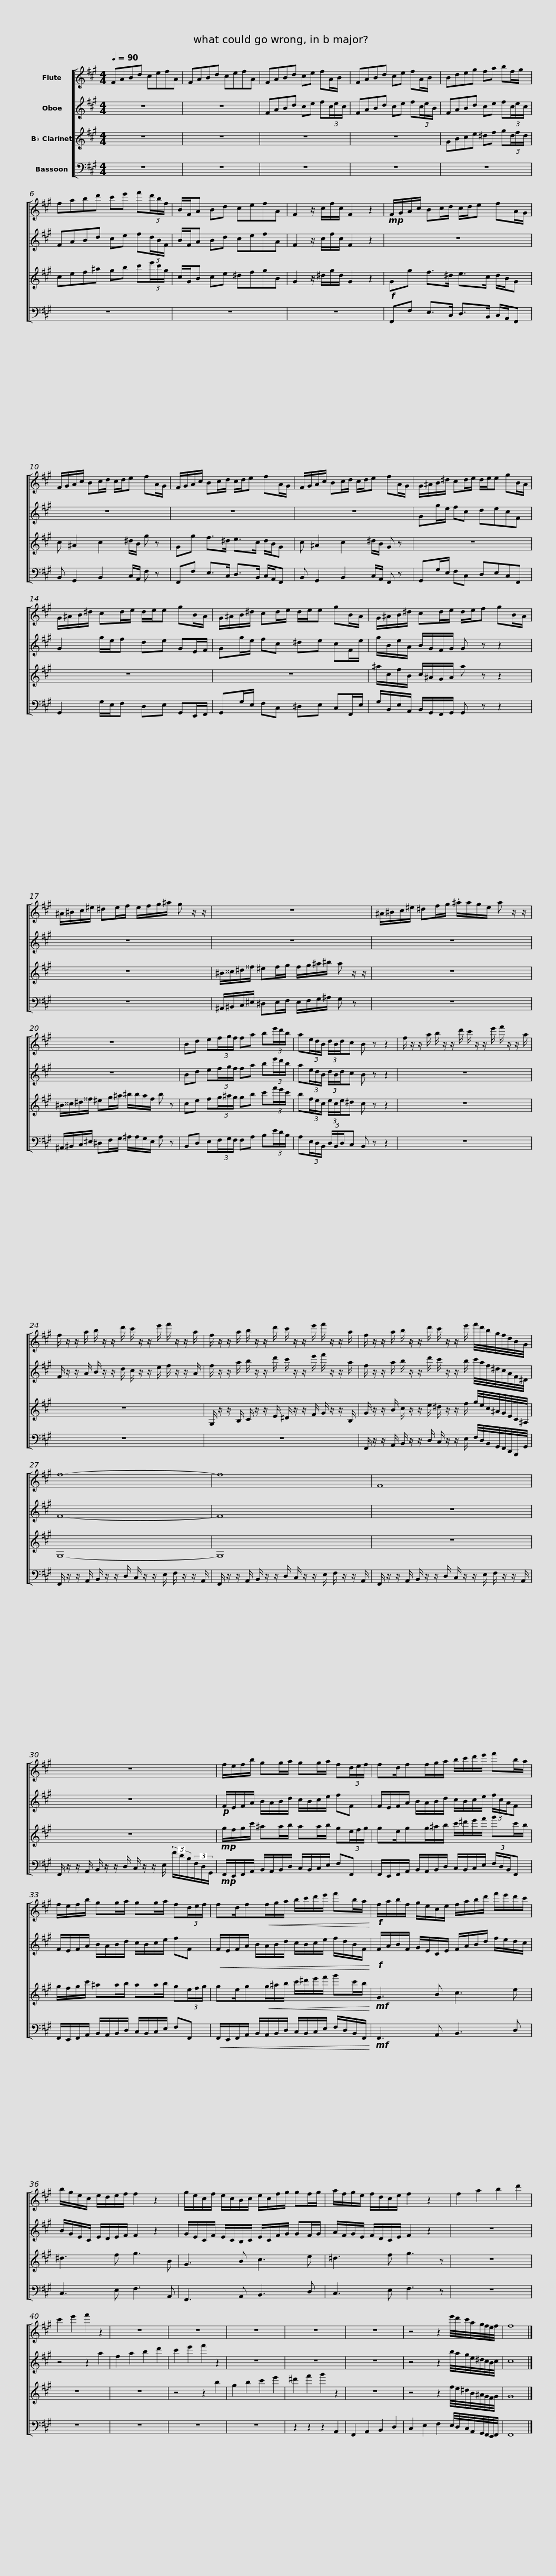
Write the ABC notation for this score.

X:1
%%score [ 1 2 3 4 ]
L:1/8
Q:1/4=90
M:4/4
I:linebreak $
K:A
V:1 treble
V:2 treble
V:3 treble transpose=-2
V:4 bass
V:1
 FABd cefA | FABd cefA | FABd ce fA/B/ | FABd ce fA/B/ |$ Bdeg fa bf/g/ | %5
 fabd' c'e' f'(3d'/b/f/ | B/F/A Bd cefA | F2 z/ c/f/c/ F2 z2 |$!mp! F/G/A/c/ Bc/d/ c/d/e fA/G/ | F/G/A/c/ Bc/d/ c/d/e fA/G/ | %10
 F/G/A/c/ Bc/d/ c/d/e fA/G/ |$ F/G/A/c/ Bc/d/ c/d/e fA/G/ | G/^A/B/^d/ cd/e/ d/e/e gB/A/ | G/^A/B/^d/ cd/e/ d/e/e gB/A/ |$ G/^A/B/^d/ cd/e/ d/e/e gB/A/ | %15
 G/^A/B/^d/ cd/e/ d/e/f gB/A/ |$ ^A/^B/c/^e/ ^de/f/ e/f/g/^a/ g z/ z/ | z8 |$ ^A/^B/c/^e/ ^df/g/ .^a/a/g/e/ a z/ z/ | z8 |$ %20
 Bd e(3f/g/f/ fa b(3e'/d'/b/ | a(3e/d/B/ (3d/B/d/c B z z2 | f/ z/ z/ a/ b/ z/ z/ d'/ c'/ z/ z/ e'/ f'/ z/ z/ a/ |$ f/ z/ z/ a/ b/ z/ z/ d'/ c'/ z/ z/ e'/ f'/ z/ z/ a/ | f/ z/ z/ a/ b/ z/ z/ d'/ c'/ z/ z/ e'/ f'/ z/ z/ a/ |$ %25
 f/ z/ z/ a/ b/ z/ z/ d'/ c'/ z/ z/ e'/ f'/4d'/4b/4g/4f/4d/4B/4G/4 | f8- |$ f8 | F8 |$ z8 | %30
 f/e/f/b/ gg/a/ gg/a/ f(3d/e/f/ |$ fd/ff/g/a/ b/c'/d'/e'/ f'b/a/ | f/e/f/b/ gg/a/ gg/a/ f(3d/e/f/ |$ fd/f!<(!f/g/a/ b/c'/d'/e'/ f'b/a/!<)! |!f! f/a/b/f/ g/e/c/e/ f/a/b/d'/ f'/e'/d'/c'/ |$ %35
 b/g/e/c/ e/d/e/f/ f2 z2 | g/e/c/f/ e/c/B/c/ e/c/f/g/ gf/g/ | a/f/g/e/ f/d/c/e/ f2 z2 | f2 a2 b2 d'2 |$ c'2 e'2 f'2 z2 | %40
 z8 | z8 | z8 | z8 | z8 | %45
 z4 z2 e'/4d'/4c'/4a/4g/4f/4e/4f/4 |$ f8 |] %47
V:2
 z8 | z8 | FABd ce f(3c/e/c/ | FABd ce f(3c/e/B/ |$ FABd ce f(3c/e/c/ | %5
 FABd ce f(3d/B/F/ | B/F/A Bd cefA | F2 z/ c/f/c/ F2 z2 |$ z8 | z8 | %10
 z8 |$ z8 | Gg/e/ fc decF | G2 g/e/f de GE/F/ |$ Gg/e/ fc ^de cF/e/ | %15
 g/B/e/A/ B/G/F/G/ G z z2 |$ z8 | z8 |$ z8 | z8 |$ %20
 Bd e(3f/g/f/ fa b(3e'/d'/b/ | a(3e/d/B/ (3d/B/d/c B z z2 | z8 |$ F/ z/ z/ A/ B/ z/ z/ d/ c/ z/ z/ e/ f/ z/ z/ A/ | f/ z/ z/ a/ b/ z/ z/ d'/ c'/ z/ z/ e'/ f'/ z/ z/ a/ |$ %25
 f/ z/ z/ a/ b/ z/ z/ d'/ c'/ z/ z/ b/ c'/4a/4f/4^d/4c/4A/4F/4^D/4 | F8- |$ F8 | z8 |$ z8 | %30
!p! F/E/F/A/ B/A/B/d/ c/B/c/e/ fF |$ F/E/F/A/ B/A/B/d/ c/B/c/e/ (3f/c/A/F | F/E/F/A/ B/A/B/d/ c/B/c/e/ fF |$!<(! F/E/F/A/ B/A/B/d/ c/B/c/e/ f/d/B/F/!<)! |!f! F/A/B/F/ G/E/C/E/ F/A/B/d/ f/e/d/c/ |$ %35
 B/G/E/C/ E/D/E/F/ F2 z2 | G/E/C/F/ E/C/B,/C/ E/C/F/G/ GF/G/ | A/F/G/E/ F/D/C/E/ F2 z2 | z8 |$ z4 z2 a2 | %40
 f2 a2 b2 d'2 | c'2 e'2 f'2 z2 | z8 | z8 | z8 | %45
 z4 z2 b/4a/4g/4e/4^d/4c/4B/4c/4 |$ c8 |] %47
V:3
 z8 | z8 | z8 | z8 |$ GBce ^df g(3d/f/d/ | %5
 cef^a gb c'(3e'/c'/g/ | c/G/B ce ^dfgB | G2 z/ ^d/g/d/ G2 z2 |$!f! Gg f>^d e>c d/B/G | c ^A2 c2 ^d/B/ g z | %10
 Gg f>^d e>c d/B/G |$ c ^A2 c2 ^d/B/ G z | z8 | z8 |$ z8 | %15
 ^a/c/f/B/ c/^A/G/A/ a z z2 |$ z8 | ^B/^^c/^d/^^f/ ^ef/g/ f/g/^a/^b/ a z/ z/ |$ z8 | ^B/^^c/^d/^^f/ ^eg/^a/ ^b/b/a/f/ b z |$ %20
 ce f(3g/^a/g/ gb c'(3f'/e'/c'/ | b(3f/e/c/ (3e/c/e/^d c z z2 | z8 |$ z8 | G,/ z/ z/ B,/ C/ z/ z/ E/ ^D/ z/ z/ F/ G/ z/ z/ B,/ |$ %25
 G/ z/ z/ B/ c/ z/ z/ e/ ^d/ z/ z/ f/ g/4e/4c/4^A/4G/4E/4C/4^A,/4 | G,8- |$ G,8 | z8 |$ z8 | %30
!mp! g/f/g/c'/ ^aa/b/ aa/b/ g(3e/f/g/ |$ ge/gg/^a/b/ c'/^d'/e'/f'/ g'c'/b/ | g/f/g/c'/ ^aa/b/ aa/b/ g(3e/f/g/ |$ ge/g!<(!g/^a/b/ c'/^d'/e'/f'/ g'c'/b/!<)! |!mf! G3 B c3 e |$ %35
 ^d3 f g3 B | G3 B c3 e | ^d3 f g3 z | z8 |$ z8 | %40
 z8 | z4 z2 b2 | g2 b2 c'2 e'2 | ^d'2 f'2 g'2 z2 | z8 | %45
 z4 z2 f/4e/4^d/4B/4^A/4G/4F/4G/4 |$ G8 |] %47
V:4
 z8 | z8 | z8 | z8 |$ z8 | %5
 z8 | z8 | z8 |$ F,,F, E,>C, D,>B,, C,/A,,/F,, | B,, G,,2 B,,2 C,/A,,/ F, z | %10
 F,,F, E,>C, D,>B,, C,/A,,/F,, |$ B,, G,,2 B,,2 C,/A,,/ F,, z | G,,G,/E,/ F,C, D,E,C,F,, | G,,2 G,/E,/F, D,E, G,,E,,/F,,/ |$ G,,G,/E,/ F,C, ^D,E, C,F,,/E,/ | %15
 G,/B,,/E,/A,,/ B,,/G,,/F,,/G,,/ G,, z z2 |$ z8 | ^A,,/^B,,/C,/^E,/ ^D,E,/F,/ E,/F,/G,/^A,/ G, z |$ z8 | ^A,,/^B,,/C,/^E,/ ^D,F,/G,/ ^A,/A,/G,/E,/ A, z |$ %20
 B,,D, E,(3F,/G,/F,/ F,A, B,(3E/D/B,/ | A,(3E,/D,/B,,/ (3D,/B,,/D,/C, B,, z z2 | z8 |$ z8 | z8 |$ %25
 F,,/ z/ z/ A,,/ B,,/ z/ z/ D,/ C,/ z/ z/ E,/ F,/4D,/4B,,/4G,,/4F,,/4D,,/4B,,,/4G,,/4 | F,,/ z/ z/ A,,/ B,,/ z/ z/ D,/ C,/ z/ z/ E,/ F,/ z/ z/ A,,/ |$ F,,/ z/ z/ A,,/ B,,/ z/ z/ D,/ C,/ z/ z/ E,/ F,/ z/ z/ A,,/ | F,,/ z/ z/ A,,/ B,,/ z/ z/ D,/ C,/ z/ z/ E,/ F,/ z/ z/ A,,/ |$ F,,/ z/ z/ A,,/ B,,/ z/ z/ D,/ C,/ z/ z/ E,/ (3F/D/B,/(3F,/D,/G,,/ | %30
!mp! F,,/E,,/F,,/A,,/ B,,/A,,/B,,/D,/ C,/B,,/C,/E,/ F,F,, |$ F,,/E,,/F,,/A,,/ B,,/A,,/B,,/D,/ C,/B,,/C,/E,/ (3F,/D,/B,,/F,, | F,,/E,,/F,,/A,,/ B,,/A,,/B,,/D,/ C,/B,,/C,/E,/ F,F,, |$!<(! F,,/E,,/F,,/A,,/ B,,/A,,/B,,/D,/ C,/B,,/C,/E,/ F,/D,/B,,/F,,/!<)! |!mf! F,,3 A,, B,,3 D, |$ %35
 C,3 E, F,3 A,, | F,,3 A,, B,,3 D, | C,3 E, F,3 z | z8 |$ z8 | %40
 z8 | z8 | z8 | z2 z2 z2 A,,2 | F,,2 A,,2 B,,2 D,2 | %45
 C,2 E,2 F,2 E,/4D,/4C,/4A,,/4G,,/4F,,/4E,,/4F,,/4 |$ F,,8 |] %47
